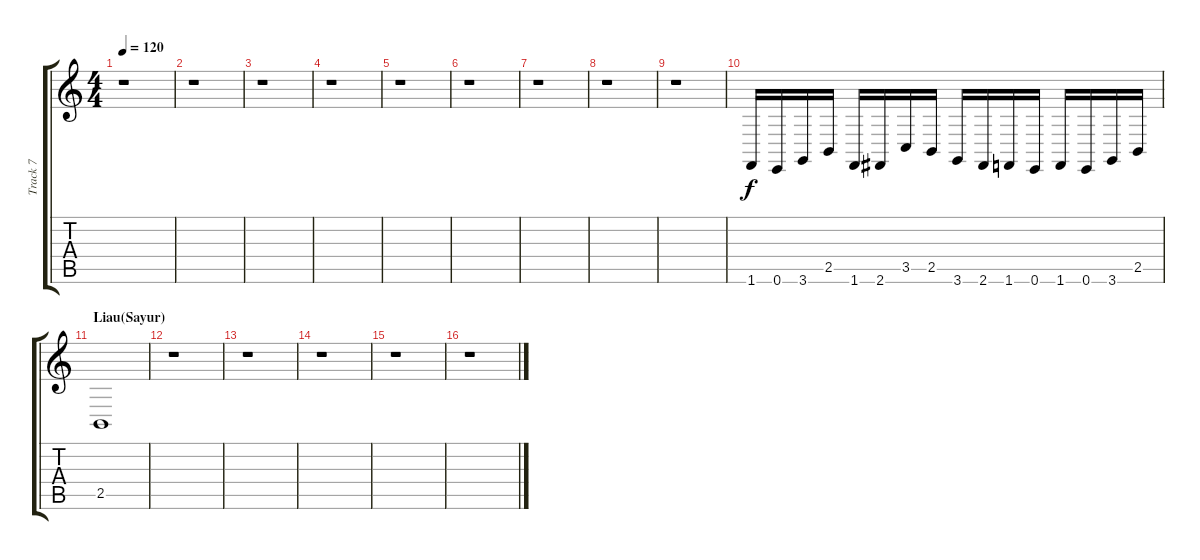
\track ("Track 7" "Track 7") {instrument fx7echoes}
\staff {score tabs}
\tuning (E4 B3 G3 D3 A2 E2) {hide}
\ts (4 4)
\tempo 120
\clef g2
\ks c
r.1{dy f} |
r.1 |
r.1 |
r.1 |
r.1 |
r.1 |
r.1 |
r.1 |
r.1 |
1.6.16{instrument fx7echoes} 0.6.16 3.6.16 2.5.16 1.6.16 2.6.16 3.5.16 2.5.16 3.6.16 2.6.16 1.6.16 0.6.16 1.6.16 0.6.16 3.6.16 2.5.16 |
\section ("" "Liau(Sayur)")
2.5.1 |
r.1 |
r.1 |
r.1 |
r.1 |
r.1
